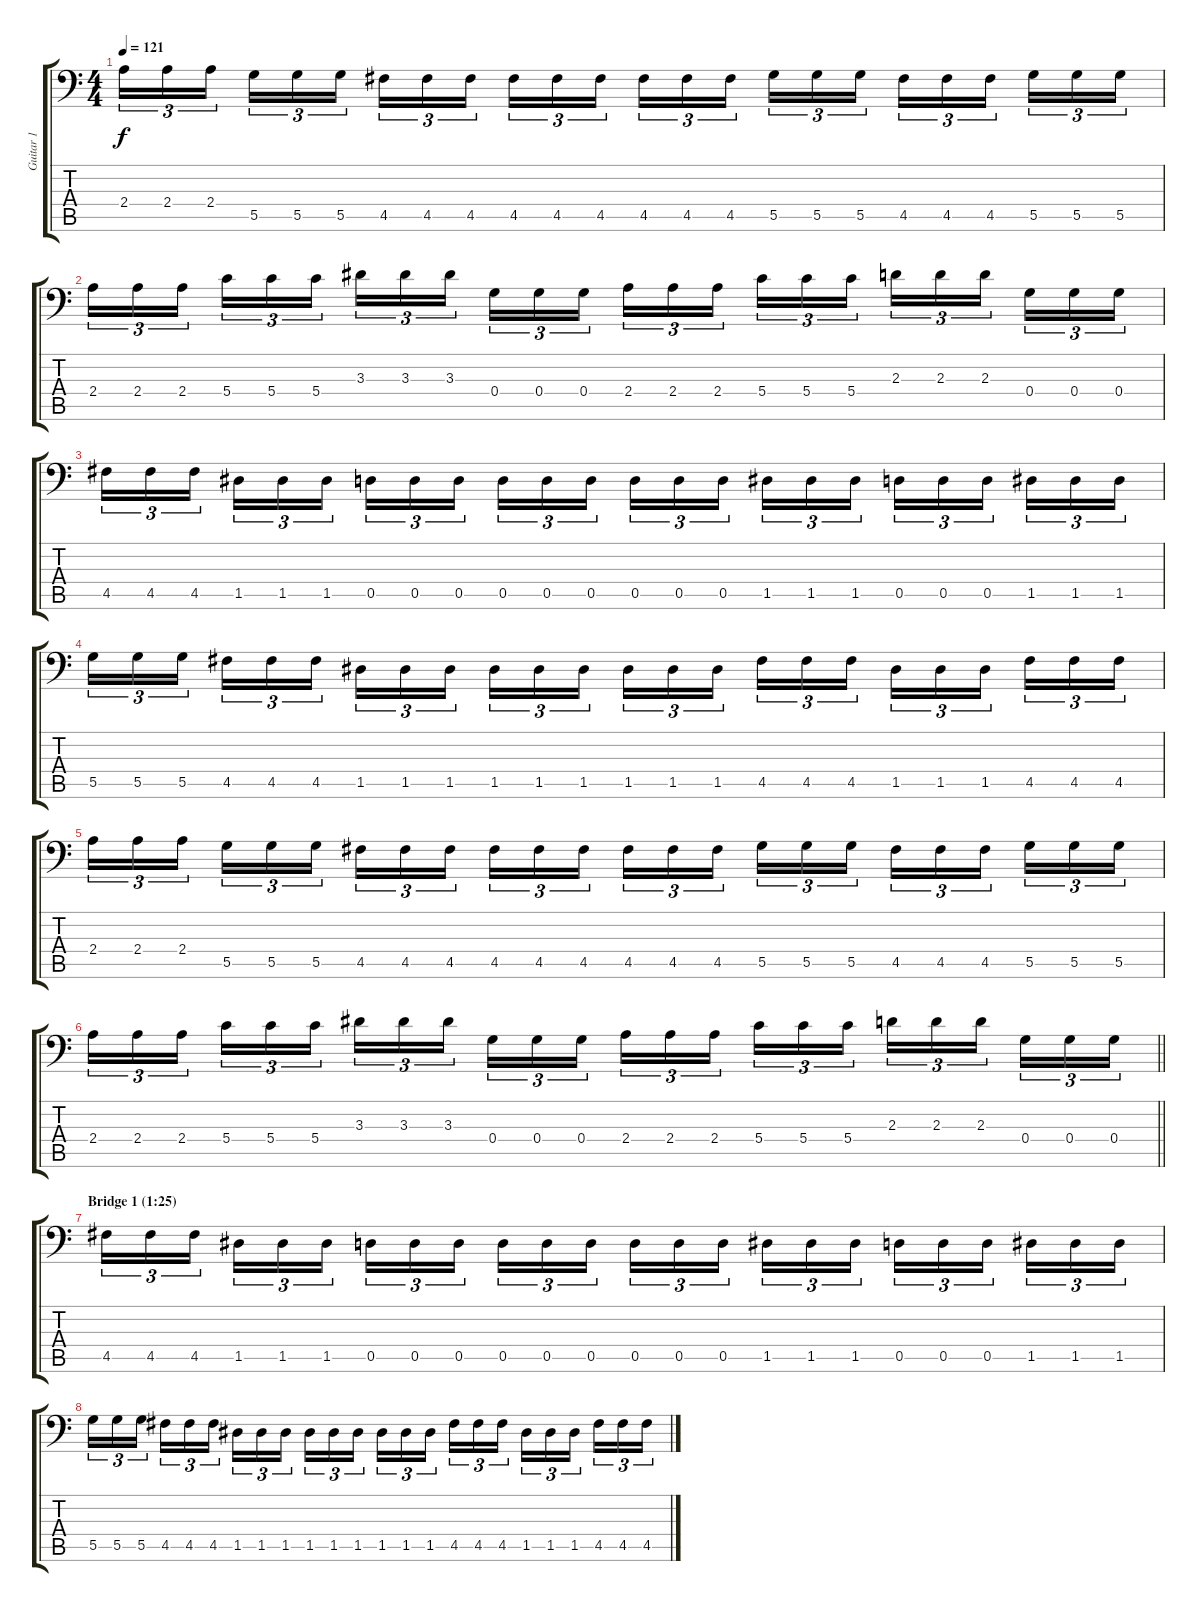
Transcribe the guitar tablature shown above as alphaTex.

\track ("Guitar 1" "Guitar 1") {instrument distortionguitar}
\staff {score tabs}
\tuning (A3 E3 C3 G2 D2 A1) {hide}
\ts (4 4)
\tempo 121
\clef f4
\ks c
2.4.16{tu (3 2) dy f} 2.4.16{tu (3 2)} 2.4.16{tu (3 2) beam splitsecondary} 5.5.16{tu (3 2)} 5.5.16{tu (3 2)} 5.5.16{tu (3 2)} 4.5.16{tu (3 2)} 4.5.16{tu (3 2)} 4.5.16{tu (3 2) beam splitsecondary} 4.5.16{tu (3 2)} 4.5.16{tu (3 2)} 4.5.16{tu (3 2)} 4.5.16{tu (3 2)} 4.5.16{tu (3 2)} 4.5.16{tu (3 2) beam splitsecondary} 5.5.16{tu (3 2)} 5.5.16{tu (3 2)} 5.5.16{tu (3 2)} 4.5.16{tu (3 2)} 4.5.16{tu (3 2)} 4.5.16{tu (3 2) beam splitsecondary} 5.5.16{tu (3 2)} 5.5.16{tu (3 2)} 5.5.16{tu (3 2)} |
2.4.16{tu (3 2)} 2.4.16{tu (3 2)} 2.4.16{tu (3 2) beam splitsecondary} 5.4.16{tu (3 2)} 5.4.16{tu (3 2)} 5.4.16{tu (3 2)} 3.3.16{tu (3 2)} 3.3.16{tu (3 2)} 3.3.16{tu (3 2) beam splitsecondary} 0.4.16{tu (3 2)} 0.4.16{tu (3 2)} 0.4.16{tu (3 2)} 2.4.16{tu (3 2)} 2.4.16{tu (3 2)} 2.4.16{tu (3 2) beam splitsecondary} 5.4.16{tu (3 2)} 5.4.16{tu (3 2)} 5.4.16{tu (3 2)} 2.3.16{tu (3 2)} 2.3.16{tu (3 2)} 2.3.16{tu (3 2) beam splitsecondary} 0.4.16{tu (3 2)} 0.4.16{tu (3 2)} 0.4.16{tu (3 2)} |
4.5.16{tu (3 2)} 4.5.16{tu (3 2)} 4.5.16{tu (3 2) beam splitsecondary} 1.5.16{tu (3 2)} 1.5.16{tu (3 2)} 1.5.16{tu (3 2)} 0.5.16{tu (3 2)} 0.5.16{tu (3 2)} 0.5.16{tu (3 2) beam splitsecondary} 0.5.16{tu (3 2)} 0.5.16{tu (3 2)} 0.5.16{tu (3 2)} 0.5.16{tu (3 2)} 0.5.16{tu (3 2)} 0.5.16{tu (3 2) beam splitsecondary} 1.5.16{tu (3 2)} 1.5.16{tu (3 2)} 1.5.16{tu (3 2)} 0.5.16{tu (3 2)} 0.5.16{tu (3 2)} 0.5.16{tu (3 2) beam splitsecondary} 1.5.16{tu (3 2)} 1.5.16{tu (3 2)} 1.5.16{tu (3 2)} |
5.5.16{tu (3 2)} 5.5.16{tu (3 2)} 5.5.16{tu (3 2) beam splitsecondary} 4.5.16{tu (3 2)} 4.5.16{tu (3 2)} 4.5.16{tu (3 2)} 1.5.16{tu (3 2)} 1.5.16{tu (3 2)} 1.5.16{tu (3 2) beam splitsecondary} 1.5.16{tu (3 2)} 1.5.16{tu (3 2)} 1.5.16{tu (3 2)} 1.5.16{tu (3 2)} 1.5.16{tu (3 2)} 1.5.16{tu (3 2) beam splitsecondary} 4.5.16{tu (3 2)} 4.5.16{tu (3 2)} 4.5.16{tu (3 2)} 1.5.16{tu (3 2)} 1.5.16{tu (3 2)} 1.5.16{tu (3 2) beam splitsecondary} 4.5.16{tu (3 2)} 4.5.16{tu (3 2)} 4.5.16{tu (3 2)} |
2.4.16{tu (3 2)} 2.4.16{tu (3 2)} 2.4.16{tu (3 2) beam splitsecondary} 5.5.16{tu (3 2)} 5.5.16{tu (3 2)} 5.5.16{tu (3 2)} 4.5.16{tu (3 2)} 4.5.16{tu (3 2)} 4.5.16{tu (3 2) beam splitsecondary} 4.5.16{tu (3 2)} 4.5.16{tu (3 2)} 4.5.16{tu (3 2)} 4.5.16{tu (3 2)} 4.5.16{tu (3 2)} 4.5.16{tu (3 2) beam splitsecondary} 5.5.16{tu (3 2)} 5.5.16{tu (3 2)} 5.5.16{tu (3 2)} 4.5.16{tu (3 2)} 4.5.16{tu (3 2)} 4.5.16{tu (3 2) beam splitsecondary} 5.5.16{tu (3 2)} 5.5.16{tu (3 2)} 5.5.16{tu (3 2)} |
\barLineRight lightlight
2.4.16{tu (3 2)} 2.4.16{tu (3 2)} 2.4.16{tu (3 2) beam splitsecondary} 5.4.16{tu (3 2)} 5.4.16{tu (3 2)} 5.4.16{tu (3 2)} 3.3.16{tu (3 2)} 3.3.16{tu (3 2)} 3.3.16{tu (3 2) beam splitsecondary} 0.4.16{tu (3 2)} 0.4.16{tu (3 2)} 0.4.16{tu (3 2)} 2.4.16{tu (3 2)} 2.4.16{tu (3 2)} 2.4.16{tu (3 2) beam splitsecondary} 5.4.16{tu (3 2)} 5.4.16{tu (3 2)} 5.4.16{tu (3 2)} 2.3.16{tu (3 2)} 2.3.16{tu (3 2)} 2.3.16{tu (3 2) beam splitsecondary} 0.4.16{tu (3 2)} 0.4.16{tu (3 2)} 0.4.16{tu (3 2)} |
\section ("" "Bridge 1 (1:25)")
4.5.16{tu (3 2)} 4.5.16{tu (3 2)} 4.5.16{tu (3 2) beam splitsecondary} 1.5.16{tu (3 2)} 1.5.16{tu (3 2)} 1.5.16{tu (3 2)} 0.5.16{tu (3 2)} 0.5.16{tu (3 2)} 0.5.16{tu (3 2) beam splitsecondary} 0.5.16{tu (3 2)} 0.5.16{tu (3 2)} 0.5.16{tu (3 2)} 0.5.16{tu (3 2)} 0.5.16{tu (3 2)} 0.5.16{tu (3 2) beam splitsecondary} 1.5.16{tu (3 2)} 1.5.16{tu (3 2)} 1.5.16{tu (3 2)} 0.5.16{tu (3 2)} 0.5.16{tu (3 2)} 0.5.16{tu (3 2) beam splitsecondary} 1.5.16{tu (3 2)} 1.5.16{tu (3 2)} 1.5.16{tu (3 2)} |
5.5.16{tu (3 2)} 5.5.16{tu (3 2)} 5.5.16{tu (3 2) beam splitsecondary} 4.5.16{tu (3 2)} 4.5.16{tu (3 2)} 4.5.16{tu (3 2)} 1.5.16{tu (3 2)} 1.5.16{tu (3 2)} 1.5.16{tu (3 2) beam splitsecondary} 1.5.16{tu (3 2)} 1.5.16{tu (3 2)} 1.5.16{tu (3 2)} 1.5.16{tu (3 2)} 1.5.16{tu (3 2)} 1.5.16{tu (3 2) beam splitsecondary} 4.5.16{tu (3 2)} 4.5.16{tu (3 2)} 4.5.16{tu (3 2)} 1.5.16{tu (3 2)} 1.5.16{tu (3 2)} 1.5.16{tu (3 2) beam splitsecondary} 4.5.16{tu (3 2)} 4.5.16{tu (3 2)} 4.5.16{tu (3 2)}
